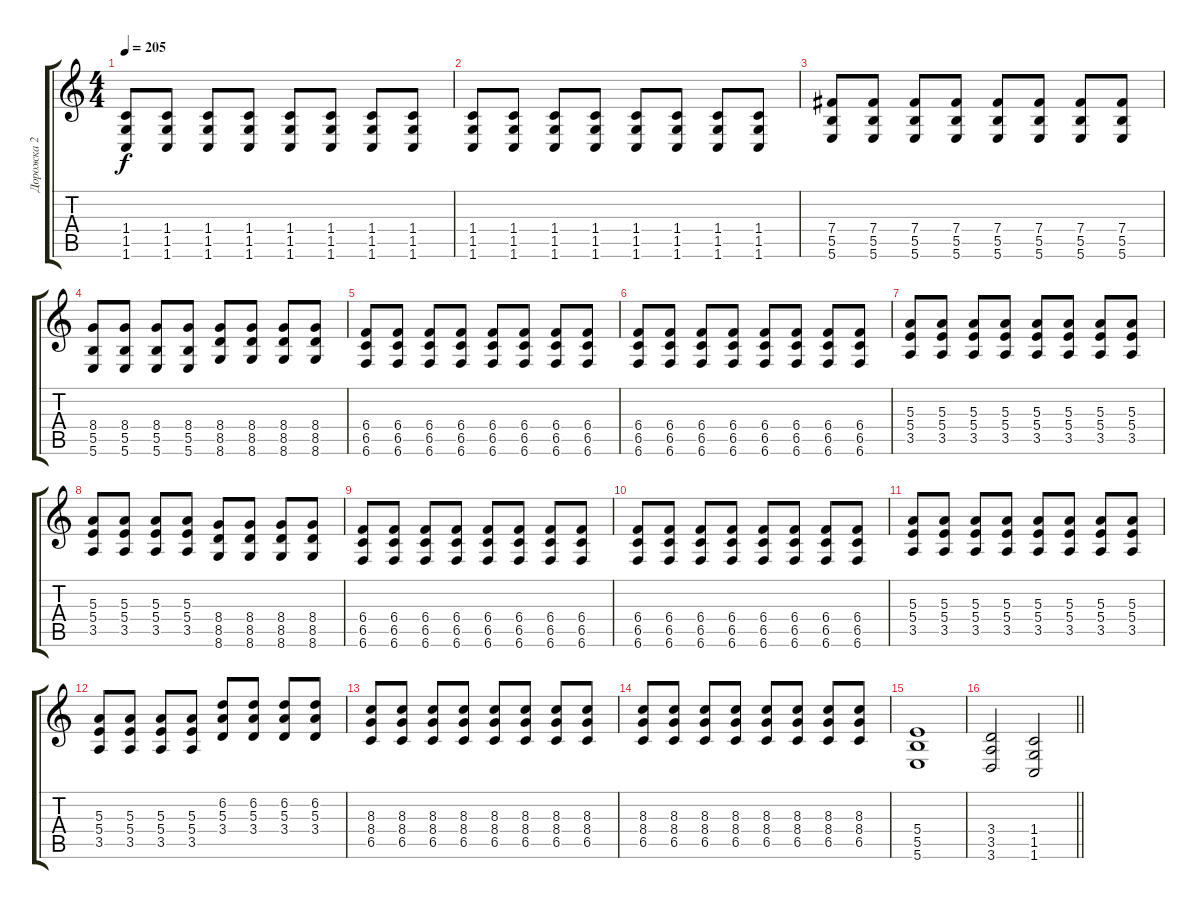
\track ("Дорожка 2" "Дорожка 2") {instrument overdrivenguitar}
\staff {score tabs}
\tuning (Db4 Ab3 E3 B2 Gb2 B1) {hide}
\ts (4 4)
\tempo 205
\clef g2
\ks c
(1.4 1.5 1.6).8{dy f} (1.4 1.5 1.6).8 (1.4 1.5 1.6).8 (1.4 1.5 1.6).8 (1.4 1.5 1.6).8 (1.4 1.5 1.6).8 (1.4 1.5 1.6).8 (1.4 1.5 1.6).8 |
(1.4 1.5 1.6).8 (1.4 1.5 1.6).8 (1.4 1.5 1.6).8 (1.4 1.5 1.6).8 (1.4 1.5 1.6).8 (1.4 1.5 1.6).8 (1.4 1.5 1.6).8 (1.4 1.5 1.6).8 |
(7.4 5.5 5.6).8 (7.4 5.5 5.6).8 (7.4 5.5 5.6).8 (7.4 5.5 5.6).8 (7.4 5.5 5.6).8 (7.4 5.5 5.6).8 (7.4 5.5 5.6).8 (7.4 5.5 5.6).8 |
(8.4 5.5 5.6).8 (8.4 5.5 5.6).8 (8.4 5.5 5.6).8 (8.4 5.5 5.6).8 (8.4 8.5 8.6).8 (8.4 8.5 8.6).8 (8.4 8.5 8.6).8 (8.4 8.5 8.6).8 |
(6.4 6.5 6.6).8 (6.4 6.5 6.6).8 (6.4 6.5 6.6).8 (6.4 6.5 6.6).8 (6.4 6.5 6.6).8 (6.4 6.5 6.6).8 (6.4 6.5 6.6).8 (6.4 6.5 6.6).8 |
(6.4 6.5 6.6).8 (6.4 6.5 6.6).8 (6.4 6.5 6.6).8 (6.4 6.5 6.6).8 (6.4 6.5 6.6).8 (6.4 6.5 6.6).8 (6.4 6.5 6.6).8 (6.4 6.5 6.6).8 |
(5.3 5.4 3.5).8 (5.3 5.4 3.5).8 (5.3 5.4 3.5).8 (5.3 5.4 3.5).8 (5.3 5.4 3.5).8 (5.3 5.4 3.5).8 (5.3 5.4 3.5).8 (5.3 5.4 3.5).8 |
(5.3 5.4 3.5).8 (5.3 5.4 3.5).8 (5.3 5.4 3.5).8 (5.3 5.4 3.5).8 (8.4 8.5 8.6).8 (8.4 8.5 8.6).8 (8.4 8.5 8.6).8 (8.4 8.5 8.6).8 |
(6.4 6.5 6.6).8 (6.4 6.5 6.6).8 (6.4 6.5 6.6).8 (6.4 6.5 6.6).8 (6.4 6.5 6.6).8 (6.4 6.5 6.6).8 (6.4 6.5 6.6).8 (6.4 6.5 6.6).8 |
(6.4 6.5 6.6).8 (6.4 6.5 6.6).8 (6.4 6.5 6.6).8 (6.4 6.5 6.6).8 (6.4 6.5 6.6).8 (6.4 6.5 6.6).8 (6.4 6.5 6.6).8 (6.4 6.5 6.6).8 |
(5.3 5.4 3.5).8 (5.3 5.4 3.5).8 (5.3 5.4 3.5).8 (5.3 5.4 3.5).8 (5.3 5.4 3.5).8 (5.3 5.4 3.5).8 (5.3 5.4 3.5).8 (5.3 5.4 3.5).8 |
(5.3 5.4 3.5).8 (5.3 5.4 3.5).8 (5.3 5.4 3.5).8 (5.3 5.4 3.5).8 (6.2 5.3 3.4).8 (6.2 5.3 3.4).8 (6.2 5.3 3.4).8 (6.2 5.3 3.4).8 |
(8.3 8.4 6.5).8 (8.3 8.4 6.5).8 (8.3 8.4 6.5).8 (8.3 8.4 6.5).8 (8.3 8.4 6.5).8 (8.3 8.4 6.5).8 (8.3 8.4 6.5).8 (8.3 8.4 6.5).8 |
(8.3 8.4 6.5).8 (8.3 8.4 6.5).8 (8.3 8.4 6.5).8 (8.3 8.4 6.5).8 (8.3 8.4 6.5).8 (8.3 8.4 6.5).8 (8.3 8.4 6.5).8 (8.3 8.4 6.5).8 |
(5.4 5.5 5.6).1 |
\barLineRight lightlight
(3.4 3.5 3.6).2 (1.4 1.5 1.6).2
